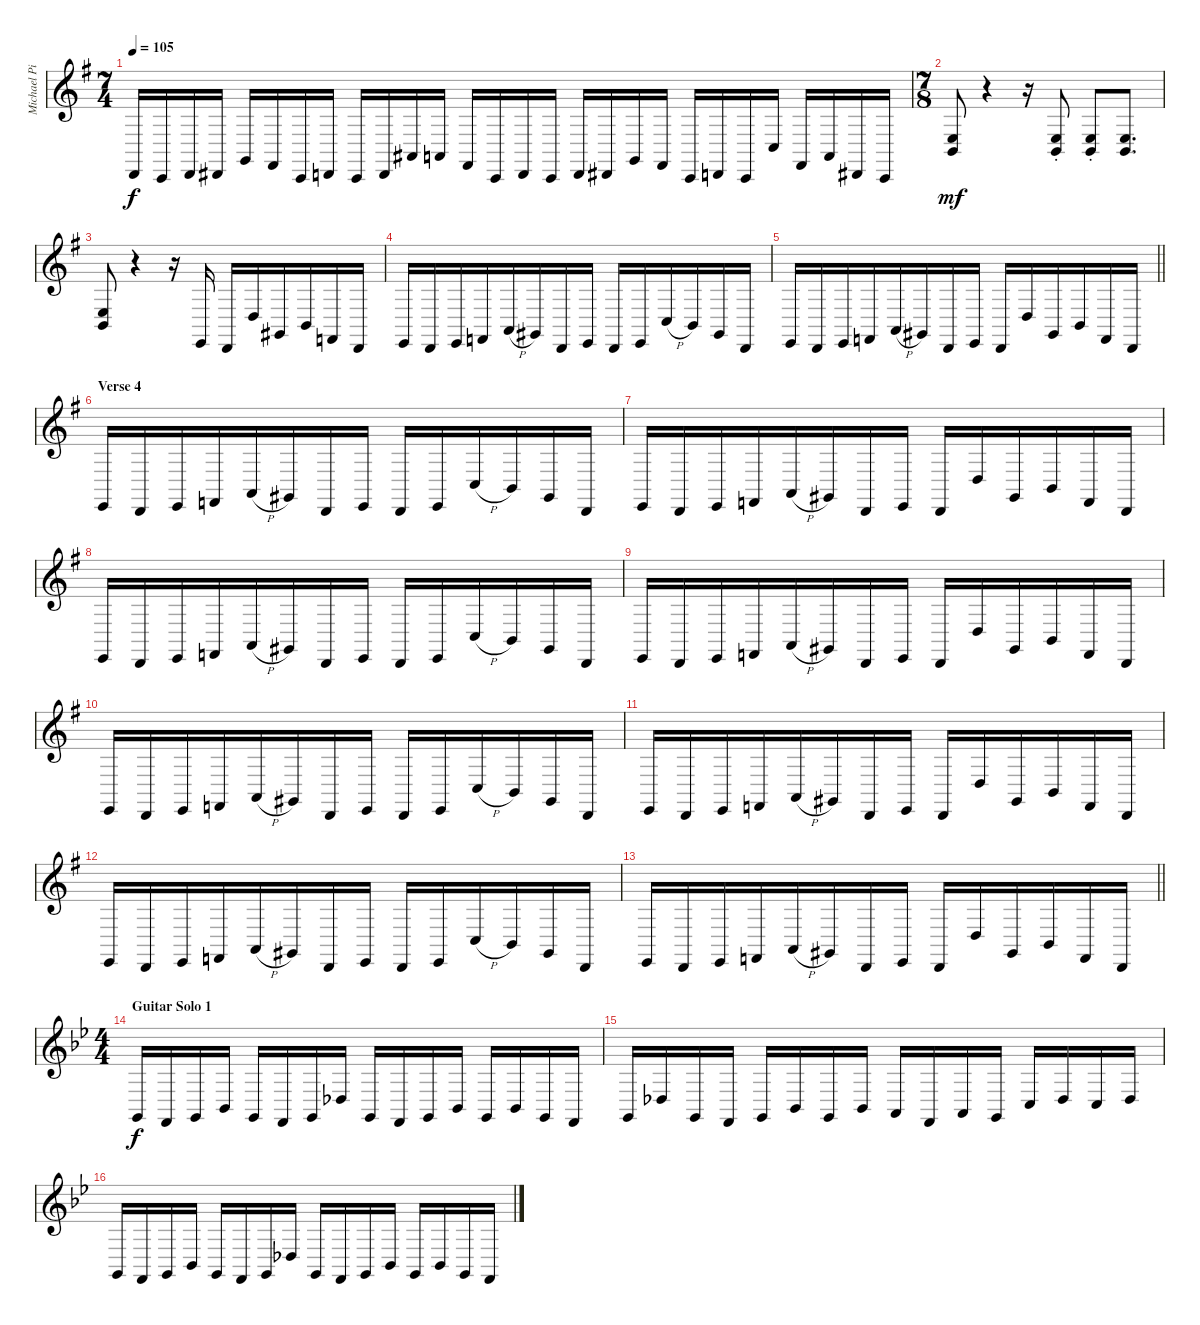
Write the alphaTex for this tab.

\track ("Michael Pinella Keys" "Michael Pi") {instrument acousticgrandpiano}
\staff {score}
\tuning (D4 A3 F3 C3 G2 D2 B1) {hide}
\ts (7 4)
\tempo 105
\clef g2
\ks eminor
3.7.16{dy f} 1.7.16 3.7.16 1.6.16 5.6.16 4.6.16 1.7.16 3.7.16 1.7.16 3.7.16 3.5.16 2.5.16 4.6.16 1.7.16 3.7.16 1.7.16 3.7.16 1.6.16 5.6.16 4.6.16 1.7.16 3.7.16 1.7.16 5.5.16 4.6.16 2.5.16 1.6.16 1.7.16 |
\ts (7 8)
(4.4 4.5).8{dy mf} r.4 r.16 (4.4{st} 4.5{st}).8 (4.4{st} 4.5{st}).8 (4.4 4.5).8{d} |
(4.4 4.5).8 r.4 r.16 2.6.16 0.6.16 7.5.16 6.6.16 4.5.16 3.6.16 0.6.16 |
2.6.16 0.6.16 2.6.16 3.6.16 2.5{h}.16 1.5.16 0.6.16 2.6.16 0.6.16 2.6.16 5.5{h}.16 4.5.16 6.6.16 0.6.16 |
\barLineRight lightlight
2.6.16 0.6.16 2.6.16 3.6.16 2.5{h}.16 1.5.16 0.6.16 2.6.16 0.6.16 7.5.16 6.6.16 4.5.16 3.6.16 0.6.16 |
\section ("" "Verse 4")
2.6.16 0.6.16 2.6.16 3.6.16 2.5{h}.16 1.5.16 0.6.16 2.6.16 0.6.16 2.6.16 5.5{h}.16 4.5.16 6.6.16 0.6.16 |
2.6.16 0.6.16 2.6.16 3.6.16 2.5{h}.16 1.5.16 0.6.16 2.6.16 0.6.16 7.5.16 6.6.16 4.5.16 3.6.16 0.6.16 |
2.6.16 0.6.16 2.6.16 3.6.16 2.5{h}.16 1.5.16 0.6.16 2.6.16 0.6.16 2.6.16 5.5{h}.16 4.5.16 6.6.16 0.6.16 |
2.6.16 0.6.16 2.6.16 3.6.16 2.5{h}.16 1.5.16 0.6.16 2.6.16 0.6.16 7.5.16 6.6.16 4.5.16 3.6.16 0.6.16 |
2.6.16 0.6.16 2.6.16 3.6.16 2.5{h}.16 1.5.16 0.6.16 2.6.16 0.6.16 2.6.16 5.5{h}.16 4.5.16 6.6.16 0.6.16 |
2.6.16 0.6.16 2.6.16 3.6.16 2.5{h}.16 1.5.16 0.6.16 2.6.16 0.6.16 7.5.16 6.6.16 4.5.16 3.6.16 0.6.16 |
2.6.16 0.6.16 2.6.16 3.6.16 2.5{h}.16 1.5.16 0.6.16 2.6.16 0.6.16 2.6.16 5.5{h}.16 4.5.16 6.6.16 0.6.16 |
\barLineRight lightlight
2.6.16 0.6.16 2.6.16 3.6.16 2.5{h}.16 1.5.16 0.6.16 2.6.16 0.6.16 7.5.16 6.6.16 4.5.16 3.6.16 0.6.16 |
\ts (4 4)
\section ("" "Guitar Solo 1")
\ks gminor
5.6.16{dy f} 3.6.16 5.6.16 3.5.16 5.6.16 3.6.16 5.6.16 6.5.16 5.6.16 3.6.16 5.6.16 3.5.16 5.6.16 3.5.16 5.6.16 3.6.16 |
5.6.16 6.5.16 5.6.16 3.6.16 5.6.16 3.5.16 5.6.16 3.5.16 2.5.16 3.6.16 2.5.16 0.5.16 5.5.16 6.5.16 5.5.16 6.5.16 |
5.6.16 3.6.16 5.6.16 3.5.16 5.6.16 3.6.16 5.6.16 6.5.16 5.6.16 3.6.16 5.6.16 3.5.16 5.6.16 3.5.16 5.6.16 3.6.16
